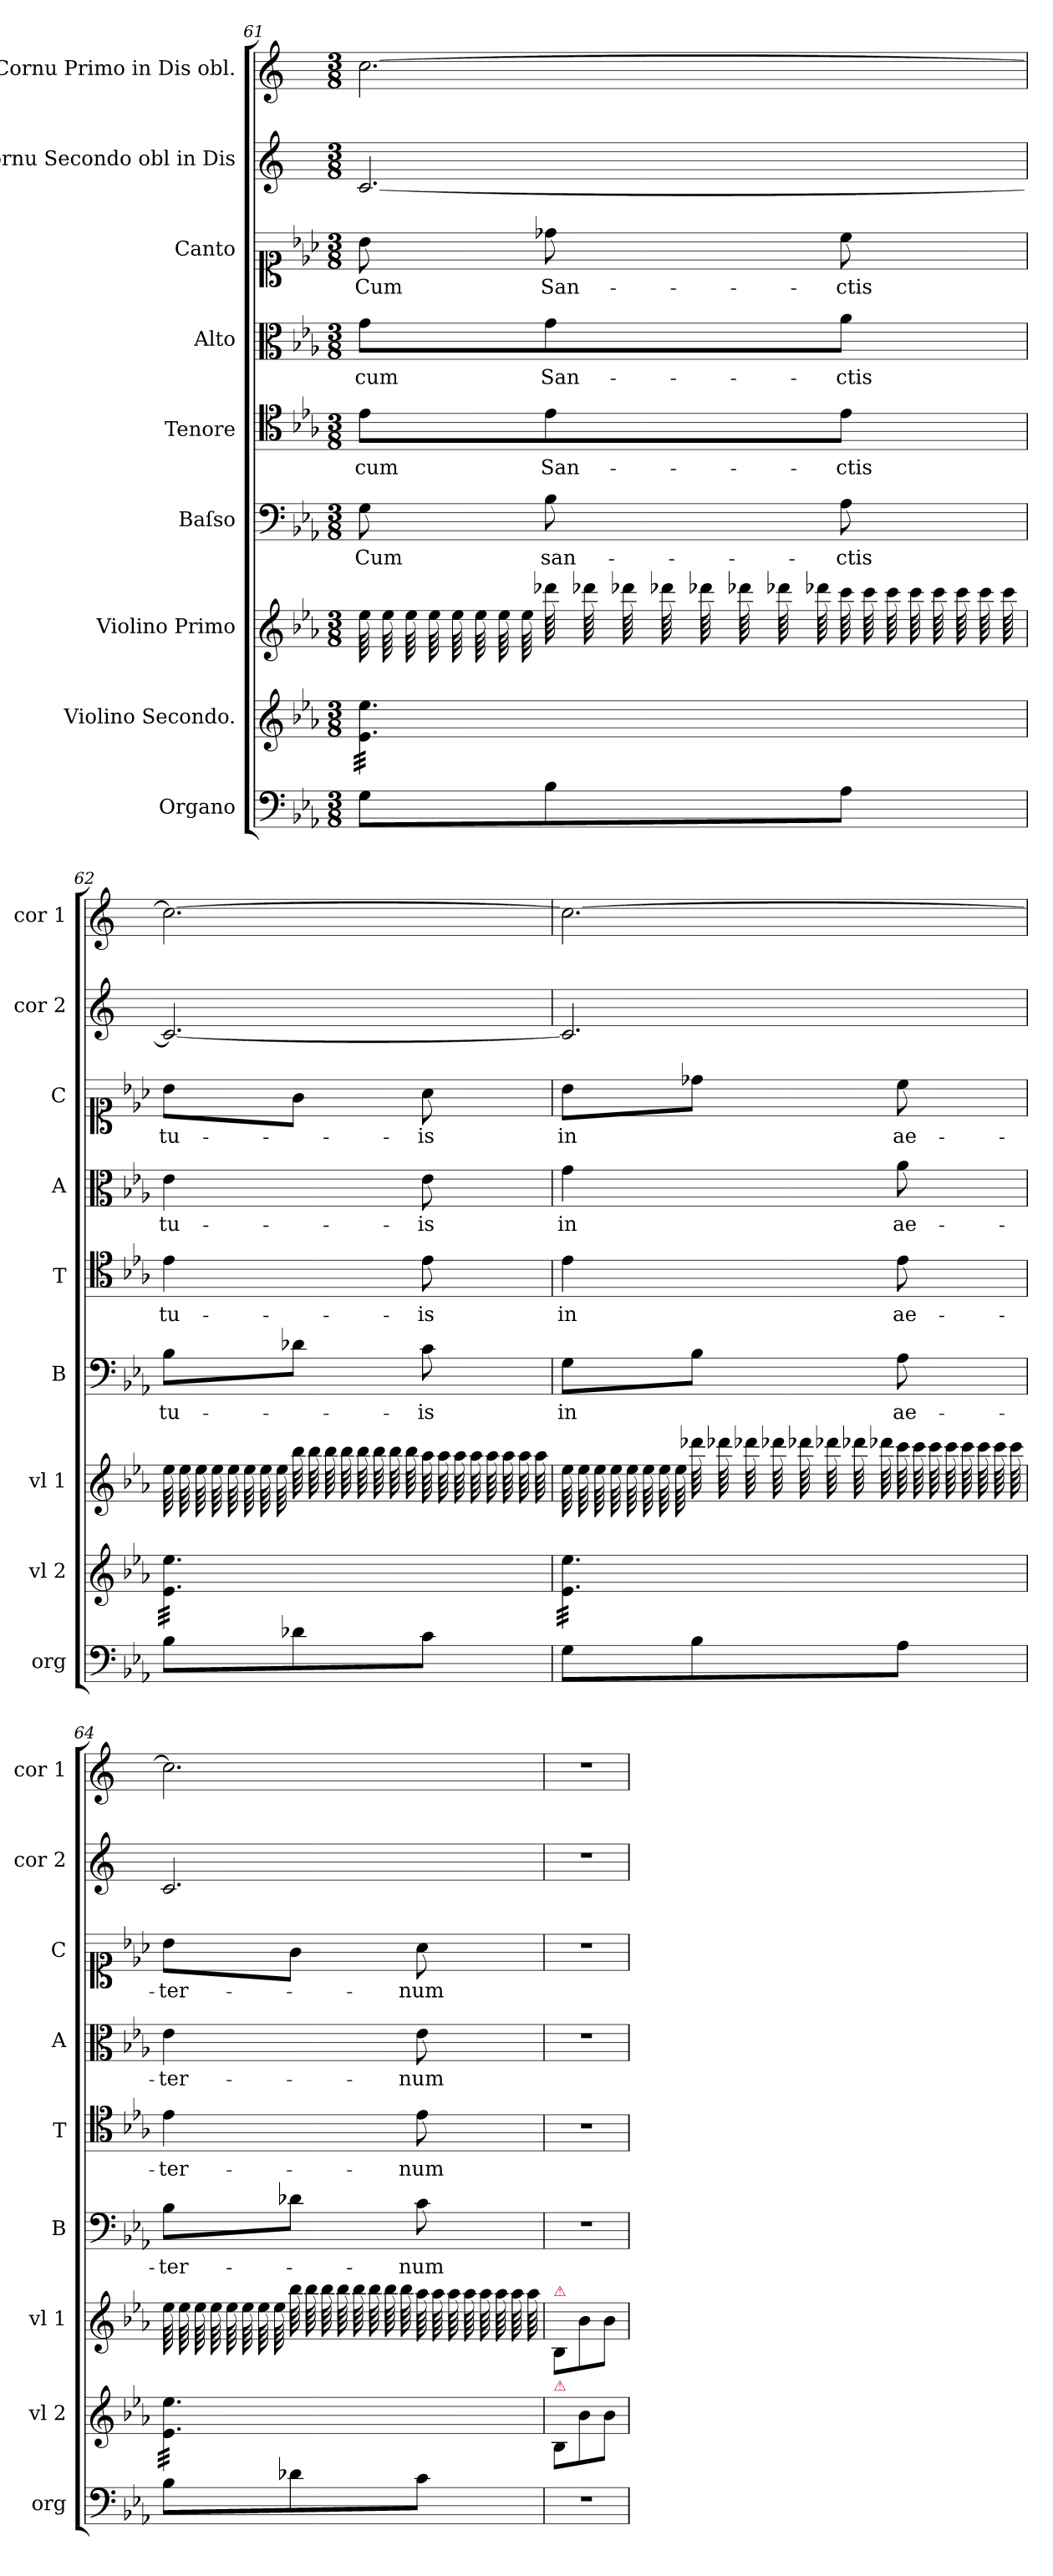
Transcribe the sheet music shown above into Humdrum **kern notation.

**kern	**kern	**kern	**kern	**text	**kern	**text	**kern	**text	**kern	**text	**kern	**kern
*part9	*part8	*part7	*part6	*part6	*part5	*part5	*part4	*part4	*part3	*part3	*part2	*part1
*staff9	*staff8	*staff7	*staff6	*staff6	*staff5	*staff5	*staff4	*staff4	*staff3	*staff3	*staff2	*staff1
*I"Organo	*I"Violino Secondo.	*I"Violino Primo	*I"Baſso	*	*I"Tenore	*	*I"Alto	*	*I"Canto	*	*I"Cornu Secondo obl in Dis	*I"Cornu Primo in Dis obl.
*I'org	*I'vl 2	*I'vl 1	*I'B	*	*I'T	*	*I'A	*	*I'C	*	*I'cor 2	*I'cor 1
*clefF4	*clefG2	*clefG2	*clefF4	*	*clefC4	*	*clefC3	*	*clefC1	*	*clefG2	*clefG2
*	*	*	*	*	*	*	*	*	*	*	*ITrd5c9	*ITrd5c9
*k[b-e-a-]	*k[b-e-a-]	*k[b-e-a-]	*k[b-e-a-]	*	*k[b-e-a-]	*	*k[b-e-a-]	*	*k[b-e-a-]	*	*k[b-e-a-]	*k[b-e-a-]
*E-:	*E-:	*E-:	*E-:	*	*E-:	*	*E-:	*	*E-:	*	*E-:	*E-:
*M3/8	*M3/8	*M3/8	*M3/8	*	*M3/8	*	*M3/8	*	*M3/8	*	*M3/8	*M3/8
=61	=61	=61	=61	=61	=61	=61	=61	=61	=61	=61	=61	=61
!	!	!	!	!	!	!	!	!	!	!	!LO:N:vis=2.	!LO:N:vis=2.
*	*tremolo	*	*	*	*	*	*	*	*	*	*	*
*	*	*tremolo	*	*	*	*	*	*	*	*	*	*
8G\L	32e-\ 32ee-\LLL	64ee-\LLLL	8G\	Cum	8e-\L	cum	8g\L	cum	8b-\	Cum	[>4.E-/	[4.e-\
.	.	64ee-\	.	.	.	.	.	.	.	.	.	.
.	32e-\ 32ee-\	64ee-\	.	.	.	.	.	.	.	.	.	.
.	.	64ee-\	.	.	.	.	.	.	.	.	.	.
.	32e-\ 32ee-\	64ee-\	.	.	.	.	.	.	.	.	.	.
.	.	64ee-\	.	.	.	.	.	.	.	.	.	.
.	32e-\ 32ee-\	64ee-\	.	.	.	.	.	.	.	.	.	.
.	.	64ee-\	.	.	.	.	.	.	.	.	.	.
8B-\	32e-\ 32ee-\	64ddd-X\LLLL	8B-\	san-	8e-\	San-	8g\	San-	8dd-X\	San-	.	.
.	.	64ddd-X\	.	.	.	.	.	.	.	.	.	.
.	32e-\ 32ee-\	64ddd-X\	.	.	.	.	.	.	.	.	.	.
.	.	64ddd-X\	.	.	.	.	.	.	.	.	.	.
.	32e-\ 32ee-\	64ddd-X\	.	.	.	.	.	.	.	.	.	.
.	.	64ddd-X\	.	.	.	.	.	.	.	.	.	.
.	32e-\ 32ee-\	64ddd-X\	.	.	.	.	.	.	.	.	.	.
.	.	64ddd-X\	.	.	.	.	.	.	.	.	.	.
8A-\J	32e-\ 32ee-\	64ccc\LLLL	8A-\	-ctis	8e-\J	-ctis	8a-\J	-ctis	8cc\	-ctis	.	.
.	.	64ccc\	.	.	.	.	.	.	.	.	.	.
.	32e-\ 32ee-\	64ccc\	.	.	.	.	.	.	.	.	.	.
.	.	64ccc\	.	.	.	.	.	.	.	.	.	.
.	32e-\ 32ee-\	64ccc\	.	.	.	.	.	.	.	.	.	.
.	.	64ccc\	.	.	.	.	.	.	.	.	.	.
.	32e-\ 32ee-\JJJ	64ccc\	.	.	.	.	.	.	.	.	.	.
.	.	64ccc\	.	.	.	.	.	.	.	.	.	.
=62	=62	=62	=62	=62	=62	=62	=62	=62	=62	=62	=62	=62
!	!	!	!	!	!	!	!	!	!	!	!LO:N:vis=2.	!LO:N:vis=2.
8B-\L	32e-\ 32ee-\LLL	64ee-\LLLL	8B-\L	tu-	4e-\	tu-	4e-\	tu-	8b-\L	tu-	4.E-/_	4.e-\_
.	.	64ee-\	.	.	.	.	.	.	.	.	.	.
.	32e-\ 32ee-\	64ee-\	.	.	.	.	.	.	.	.	.	.
.	.	64ee-\	.	.	.	.	.	.	.	.	.	.
.	32e-\ 32ee-\	64ee-\	.	.	.	.	.	.	.	.	.	.
.	.	64ee-\	.	.	.	.	.	.	.	.	.	.
.	32e-\ 32ee-\	64ee-\	.	.	.	.	.	.	.	.	.	.
.	.	64ee-\	.	.	.	.	.	.	.	.	.	.
8d-X\	32e-\ 32ee-\	64bb-\LLLL	8d-X\J	.	.	.	.	.	8g\J	.	.	.
.	.	64bb-\	.	.	.	.	.	.	.	.	.	.
.	32e-\ 32ee-\	64bb-\	.	.	.	.	.	.	.	.	.	.
.	.	64bb-\	.	.	.	.	.	.	.	.	.	.
.	32e-\ 32ee-\	64bb-\	.	.	.	.	.	.	.	.	.	.
.	.	64bb-\	.	.	.	.	.	.	.	.	.	.
.	32e-\ 32ee-\	64bb-\	.	.	.	.	.	.	.	.	.	.
.	.	64bb-\	.	.	.	.	.	.	.	.	.	.
8c\J	32e-\ 32ee-\	64aa-\LLLL	8c\	-is	8e-\	-is	8e-\	-is	8a-\	-is	.	.
.	.	64aa-\	.	.	.	.	.	.	.	.	.	.
.	32e-\ 32ee-\	64aa-\	.	.	.	.	.	.	.	.	.	.
.	.	64aa-\	.	.	.	.	.	.	.	.	.	.
.	32e-\ 32ee-\	64aa-\	.	.	.	.	.	.	.	.	.	.
.	.	64aa-\	.	.	.	.	.	.	.	.	.	.
.	32e-\ 32ee-\JJJ	64aa-\	.	.	.	.	.	.	.	.	.	.
.	.	64aa-\	.	.	.	.	.	.	.	.	.	.
=63	=63	=63	=63	=63	=63	=63	=63	=63	=63	=63	=63	=63
!	!	!	!	!	!	!	!	!	!	!	!LO:N:vis=2.	!LO:N:vis=2.
8G\L	32e-\ 32ee-\LLL	64ee-\LLLL	8G\L	in	4e-\	in	4g\	in	8b-\L	in	4.E-/]	4.e-\_
.	.	64ee-\	.	.	.	.	.	.	.	.	.	.
.	32e-\ 32ee-\	64ee-\	.	.	.	.	.	.	.	.	.	.
.	.	64ee-\	.	.	.	.	.	.	.	.	.	.
.	32e-\ 32ee-\	64ee-\	.	.	.	.	.	.	.	.	.	.
.	.	64ee-\	.	.	.	.	.	.	.	.	.	.
.	32e-\ 32ee-\	64ee-\	.	.	.	.	.	.	.	.	.	.
.	.	64ee-\	.	.	.	.	.	.	.	.	.	.
8B-\	32e-\ 32ee-\	64ddd-X\LLLL	8B-\J	.	.	.	.	.	8dd-X\J	.	.	.
.	.	64ddd-X\	.	.	.	.	.	.	.	.	.	.
.	32e-\ 32ee-\	64ddd-X\	.	.	.	.	.	.	.	.	.	.
.	.	64ddd-X\	.	.	.	.	.	.	.	.	.	.
.	32e-\ 32ee-\	64ddd-X\	.	.	.	.	.	.	.	.	.	.
.	.	64ddd-X\	.	.	.	.	.	.	.	.	.	.
.	32e-\ 32ee-\	64ddd-X\	.	.	.	.	.	.	.	.	.	.
.	.	64ddd-X\	.	.	.	.	.	.	.	.	.	.
8A-\J	32e-\ 32ee-\	64ccc\LLLL	8A-\	ae-	8e-\	ae-	8a-\	ae-	8cc\	ae-	.	.
.	.	64ccc\	.	.	.	.	.	.	.	.	.	.
.	32e-\ 32ee-\	64ccc\	.	.	.	.	.	.	.	.	.	.
.	.	64ccc\	.	.	.	.	.	.	.	.	.	.
.	32e-\ 32ee-\	64ccc\	.	.	.	.	.	.	.	.	.	.
.	.	64ccc\	.	.	.	.	.	.	.	.	.	.
.	32e-\ 32ee-\JJJ	64ccc\	.	.	.	.	.	.	.	.	.	.
.	.	64ccc\	.	.	.	.	.	.	.	.	.	.
=64	=64	=64	=64	=64	=64	=64	=64	=64	=64	=64	=64	=64
!	!	!	!	!	!	!	!	!	!	!	!LO:N:vis=2.	!LO:N:vis=2.
8B-\L	32e-\ 32ee-\LLL	64ee-\LLLL	8B-\L	-ter-	4e-\	-ter-	4e-\	-ter-	8b-\L	-ter-	4.E-/	4.e-\]
.	.	64ee-\	.	.	.	.	.	.	.	.	.	.
.	32e-\ 32ee-\	64ee-\	.	.	.	.	.	.	.	.	.	.
.	.	64ee-\	.	.	.	.	.	.	.	.	.	.
.	32e-\ 32ee-\	64ee-\	.	.	.	.	.	.	.	.	.	.
.	.	64ee-\	.	.	.	.	.	.	.	.	.	.
.	32e-\ 32ee-\	64ee-\	.	.	.	.	.	.	.	.	.	.
.	.	64ee-\	.	.	.	.	.	.	.	.	.	.
8d-X\	32e-\ 32ee-\	64bb-\LLLL	8d-X\J	.	.	.	.	.	8g\J	.	.	.
.	.	64bb-\	.	.	.	.	.	.	.	.	.	.
.	32e-\ 32ee-\	64bb-\	.	.	.	.	.	.	.	.	.	.
.	.	64bb-\	.	.	.	.	.	.	.	.	.	.
.	32e-\ 32ee-\	64bb-\	.	.	.	.	.	.	.	.	.	.
.	.	64bb-\	.	.	.	.	.	.	.	.	.	.
.	32e-\ 32ee-\	64bb-\	.	.	.	.	.	.	.	.	.	.
.	.	64bb-\	.	.	.	.	.	.	.	.	.	.
8c\J	32e-\ 32ee-\	64aa-\LLLL	8c\	-num	8e-\	-num	8e-\	-num	8a-\	-num	.	.
.	.	64aa-\	.	.	.	.	.	.	.	.	.	.
.	32e-\ 32ee-\	64aa-\	.	.	.	.	.	.	.	.	.	.
.	.	64aa-\	.	.	.	.	.	.	.	.	.	.
.	32e-\ 32ee-\	64aa-\	.	.	.	.	.	.	.	.	.	.
.	.	64aa-\	.	.	.	.	.	.	.	.	.	.
.	32e-\ 32ee-\JJJ	64aa-\	.	.	.	.	.	.	.	.	.	.
*	*Xtremolo	*	*	*	*	*	*	*	*	*	*	*
.	.	64aa-\	.	.	.	.	.	.	.	.	.	.
*	*	*Xtremolo	*	*	*	*	*	*	*	*	*	*
=65	=65	=65	=65	=65	=65	=65	=65	=65	=65	=65	=65	=65
!	!	!LO:TX:a:color=crimson:t=⚠	!	!	!	!	!	!	!	!	!	!
!	!LO:TX:a:color=crimson:t=⚠	!	!	!	!	!	!	!	!	!	!	!
4.r	8B-/L	8B-/L	4.r	.	4.r	.	4.r	.	4.r	.	4.r	4.r
.	8b-\	8b-\	.	.	.	.	.	.	.	.	.	.
.	8b-\J	8b-\J	.	.	.	.	.	.	.	.	.	.
=	=	=	=	=	=	=	=	=	=	=	=	=
*-	*-	*-	*-	*-	*-	*-	*-	*-	*-	*-	*-	*-
